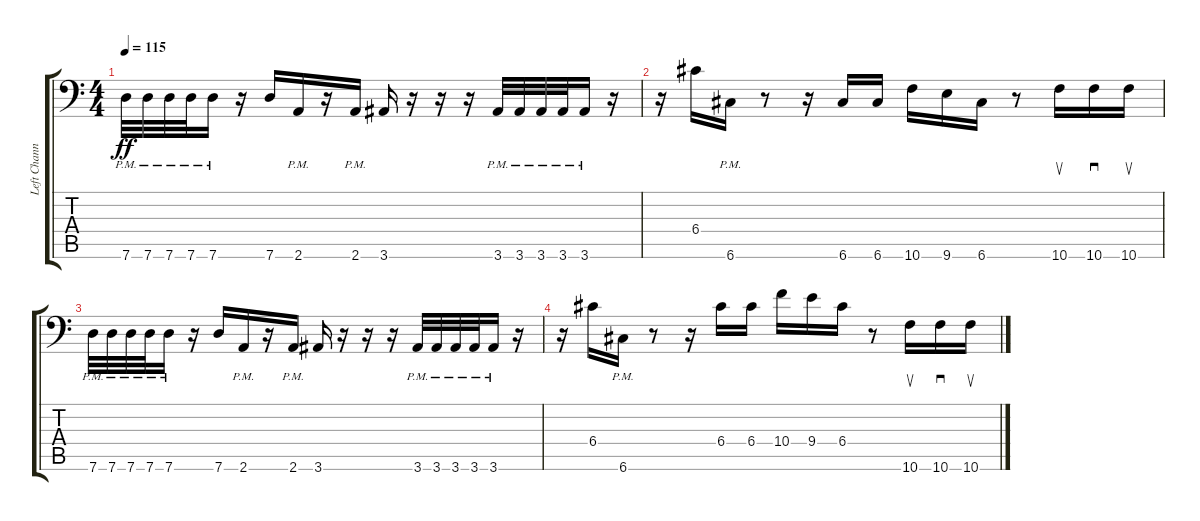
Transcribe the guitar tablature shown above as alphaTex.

\track ("Left Channel" "Left Chann") {instrument distortionguitar}
\staff {score tabs}
\tuning (A3 E3 C3 G2 D2 G1) {hide}
\ts (4 4)
\tempo 115
\clef f4
\ks c
7.6{pm}.32{dy ff} 7.6{pm}.32 7.6{pm}.32 7.6{pm}.32 7.6{pm}.16 r.16 7.6.16 2.6{pm}.16 r.16 2.6{pm}.16 3.6.16 r.16 r.16 r.16 3.6{pm}.32 3.6{pm}.32 3.6{pm}.32 3.6{pm}.32 3.6{pm}.16 r.16 |
r.16 6.4.16 6.6{pm}.16 r.8 r.16 6.6.16 6.6.16 10.6.16 9.6.16 6.6.16 r.8 10.6.16{su} 10.6.16{sd} 10.6.16{su} |
7.6{pm}.32 7.6{pm}.32 7.6{pm}.32 7.6{pm}.32 7.6{pm}.16 r.16 7.6.16 2.6{pm}.16 r.16 2.6{pm}.16 3.6.16 r.16 r.16 r.16 3.6{pm}.32 3.6{pm}.32 3.6{pm}.32 3.6{pm}.32 3.6{pm}.16 r.16 |
r.16 6.4.16 6.6{pm}.16 r.8 r.16 6.4.16 6.4.16 10.4.16 9.4.16 6.4.16 r.8 10.6.16{su} 10.6.16{sd} 10.6.16{su}
